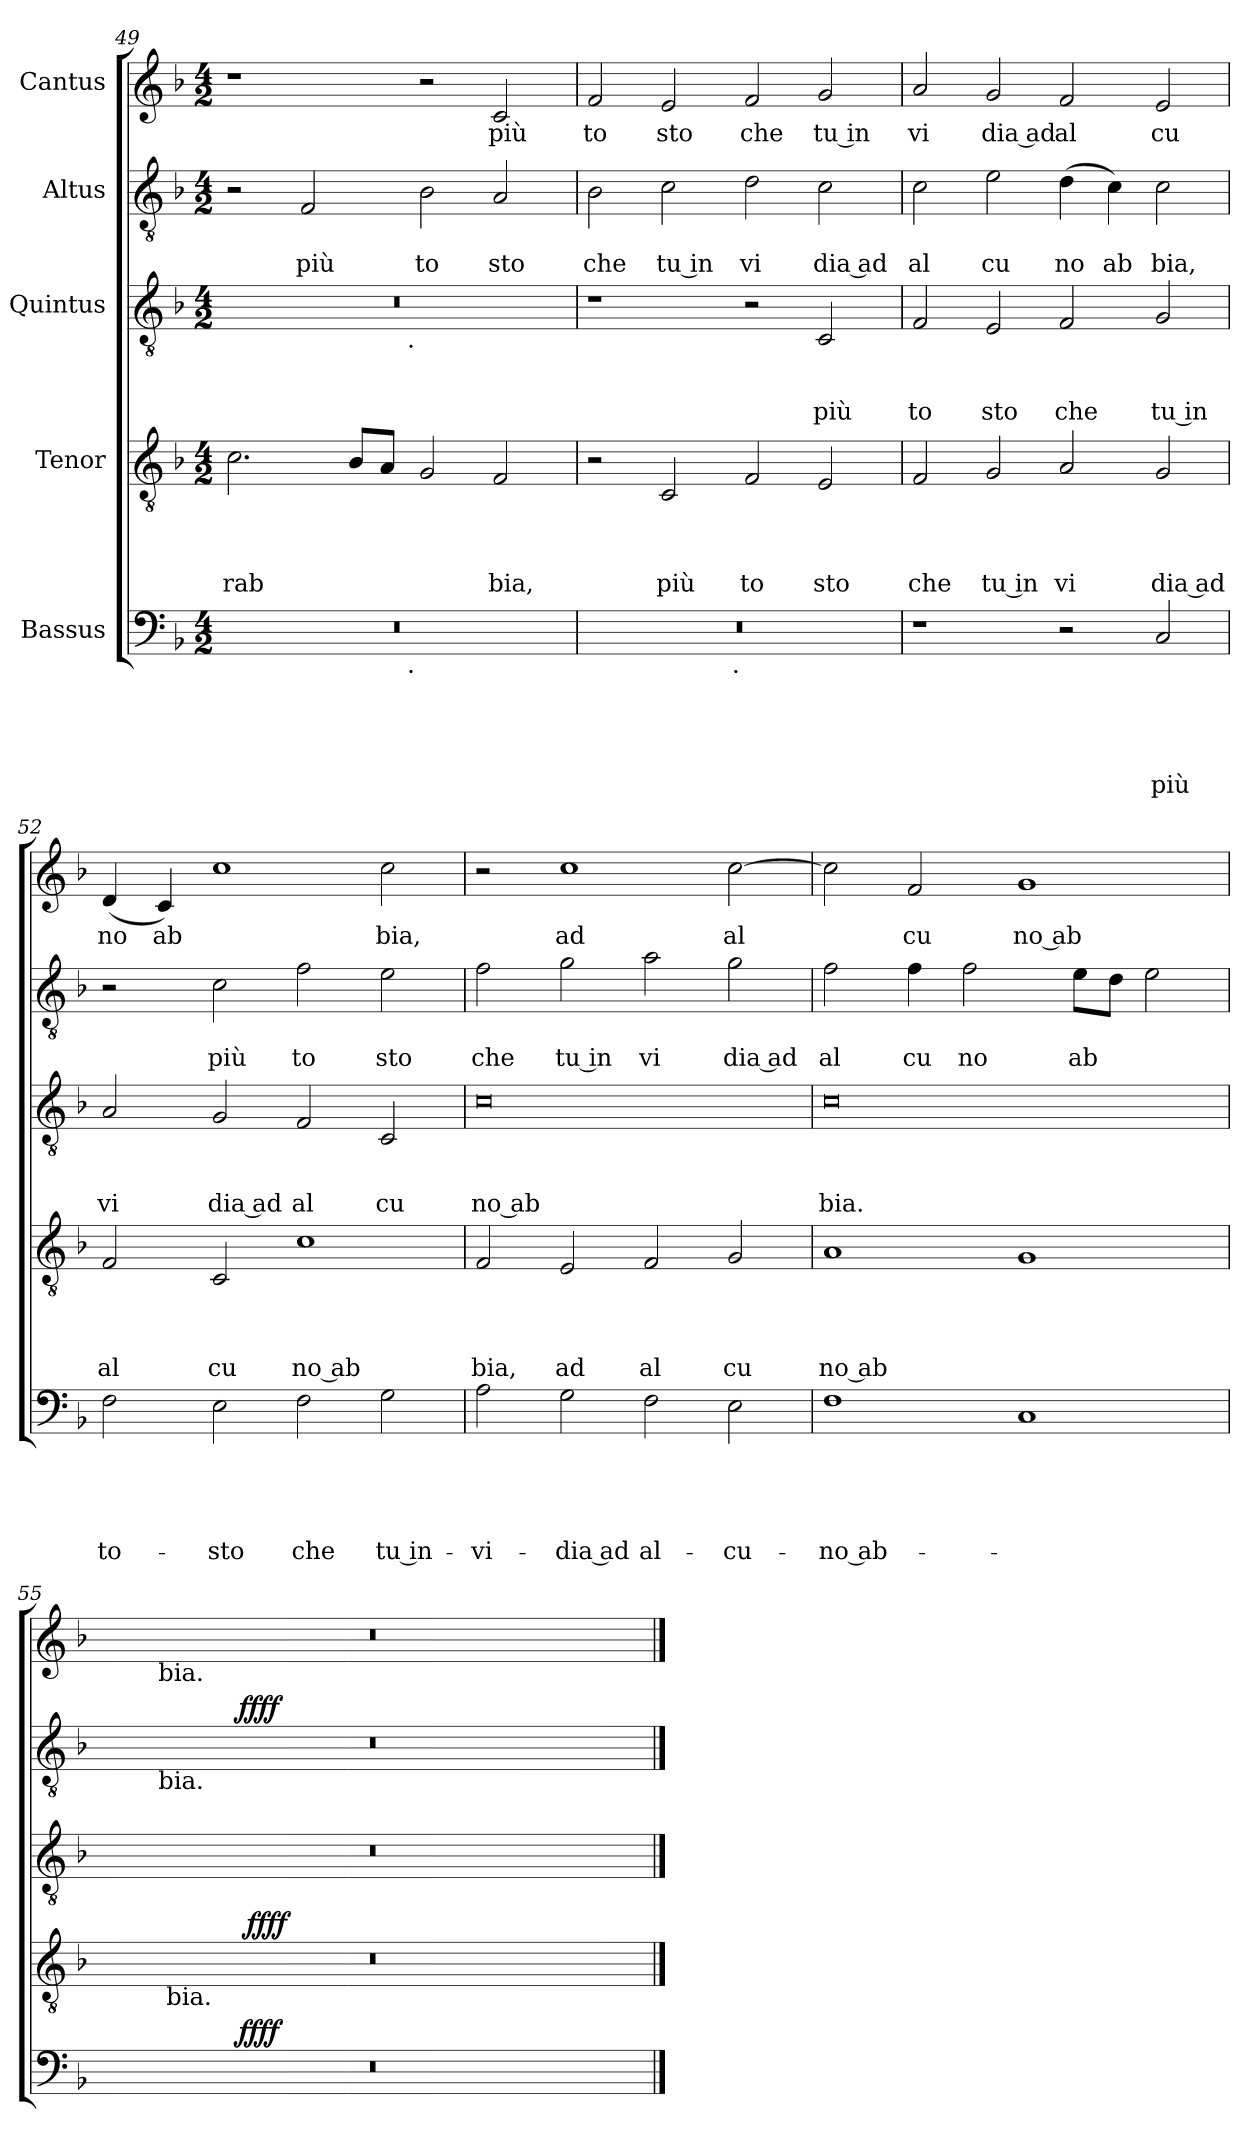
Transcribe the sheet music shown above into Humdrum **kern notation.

**kern	**text	**text	**text	**text	**text	**dynam	**kern	**text	**text	**text	**text	**dynam	**kern	**text	**text	**text	**kern	**text	**text	**dynam	**kern	**text
*part5	*part5	*part5	*part5	*part5	*part5	*part5	*part4	*part4	*part4	*part4	*part4	*part4	*part3	*part3	*part3	*part3	*part2	*part2	*part2	*part2	*part1	*part1
*staff5	*staff5	*staff5	*staff5	*staff5	*staff5	*staff5	*staff4	*staff4	*staff4	*staff4	*staff4	*staff4	*staff3	*staff3	*staff3	*staff3	*staff2	*staff2	*staff2	*staff2	*staff1	*staff1
*I"Bassus	*	*	*	*	*	*	*I"Tenor	*	*	*	*	*	*I"Quintus	*	*	*	*I"Altus	*	*	*	*I"Cantus	*
!!LO:PB:g=z
*clefF4	*	*	*	*	*	*	*clefGv2	*	*	*	*	*	*clefGv2	*	*	*	*clefGv2	*	*	*	*clefG2	*
*k[b-]	*	*	*	*	*	*	*k[b-]	*	*	*	*	*	*k[b-]	*	*	*	*k[b-]	*	*	*	*k[b-]	*
*F:	*	*	*	*	*	*	*F:	*	*	*	*	*	*F:	*	*	*	*F:	*	*	*	*F:	*
*M4/2	*	*	*	*	*	*	*M4/2	*	*	*	*	*	*M4/2	*	*	*	*M4/2	*	*	*	*M4/2	*
=49	=49	=49	=49	=49	=49	=49	=49	=49	=49	=49	=49	=49	=49	=49	=49	=49	=49	=49	=49	=49	=49	=49
!	!	!	!	!	!	!	!	!	!	!	!LO:LY:b	!	!	!	!	!	!	!	!	!	!	!
*^	*	*	*	*	*	*	*	*	*	*	*	*	*^	*	*	*	*	*	*	*	*	*
0r	2ryy	.	.	.	.	.	.	2.c\	.	.	.	rab	.	0r	2ryy	.	.	.	2r	.	.	.	1r	.
!	!	!	!	!	!	!	!	!	!	!	!	!	!	!	!	!	!	!	!	!	!LO:LY:b	!	!	!
.	4...ryy	.	.	.	.	.	.	.	.	.	.	.	.	.	4...ryy	.	.	.	2F/	.	più	.	.	.
.	.	.	.	.	.	.	.	8B-/L	.	.	.	.	.	.	.	.	.	.	.	.	.	.	.	.
.	.	.	.	.	.	.	.	8A/J	.	.	.	.	.	.	.	.	.	.	.	.	.	.	.	.
!	!	!	!	!	!	!	!	!	!	!	!	!	!	!	!LO:TX:b:t=.	!	!	!	!	!	!	!	!	!
!	!LO:TX:b:t=.	!	!	!	!	!	!	!	!	!	!	!	!	!	!	!	!	!	!	!	!	!	!	!
.	1ryy	.	.	.	.	.	.	.	.	.	.	.	.	.	1ryy	.	.	.	.	.	.	.	.	.
!	!	!	!	!	!	!	!	!	!	!	!	!	!	!	!	!	!	!	!	!	!LO:LY:b	!	!	!
.	.	.	.	.	.	.	.	2G/	.	.	.	.	.	.	.	.	.	.	2B-\	.	to	.	2r	.
!	!	!	!	!	!	!	!	!	!	!	!	!LO:LY:b	!	!	!	!	!	!	!	!	!LO:LY:b	!	!	!LO:LY:b
.	.	.	.	.	.	.	.	2F/	.	.	.	bia,	.	.	.	.	.	.	2A/	.	sto	.	2c/	più
.	32ryy	.	.	.	.	.	.	.	.	.	.	.	.	.	32ryy	.	.	.	.	.	.	.	.	.
=50	=50	=50	=50	=50	=50	=50	=50	=50	=50	=50	=50	=50	=50	=50	=50	=50	=50	=50	=50	=50	=50	=50	=50	=50
!	!	!	!	!	!	!	!	!	!	!	!	!	!	!	!	!	!	!	!	!	!LO:LY:b	!	!	!LO:LY:b
*	*	*	*	*	*	*	*	*	*	*	*	*	*	*v	*v	*	*	*	*	*	*	*	*	*
0r	2ryy	.	.	.	.	.	.	2r	.	.	.	.	.	1r	.	.	.	2B-\	.	che	.	2f/	to
!	!	!	!	!	!	!	!	!	!	!	!	!LO:LY:b	!	!	!	!	!	!	!	!LO:LY:b:rj	!	!	!LO:LY:b
.	4...ryy	.	.	.	.	.	.	2C/	.	.	.	più	.	.	.	.	.	2c\	.	tu in	.	2e/	sto
!	!LO:TX:b:t=.	!	!	!	!	!	!	!	!	!	!	!	!	!	!	!	!	!	!	!	!	!	!
.	1ryy	.	.	.	.	.	.	.	.	.	.	.	.	.	.	.	.	.	.	.	.	.	.
!	!	!	!	!	!	!	!	!	!	!	!	!LO:LY:b	!	!	!	!	!	!	!	!LO:LY:b	!	!	!LO:LY:b
.	.	.	.	.	.	.	.	2F/	.	.	.	to	.	2r	.	.	.	2d\	.	vi	.	2f/	che
!	!	!	!	!	!	!	!	!	!	!	!	!LO:LY:b	!	!	!	!	!LO:LY:b	!	!	!LO:LY:b:rj	!	!	!LO:LY:b:rj
.	.	.	.	.	.	.	.	2E/	.	.	.	sto	.	2C/	.	.	più	2c\	.	dia ad	.	2g/	tu in
.	32ryy	.	.	.	.	.	.	.	.	.	.	.	.	.	.	.	.	.	.	.	.	.	.
=51	=51	=51	=51	=51	=51	=51	=51	=51	=51	=51	=51	=51	=51	=51	=51	=51	=51	=51	=51	=51	=51	=51	=51
!	!	!	!	!	!	!	!	!	!	!	!	!LO:LY:b	!	!	!	!	!LO:LY:b	!	!	!LO:LY:b	!	!	!LO:LY:b
*v	*v	*	*	*	*	*	*	*	*	*	*	*	*	*	*	*	*	*	*	*	*	*	*
1r	.	.	.	.	.	.	2F/	.	.	.	che	.	2F/	.	.	to	2c\	.	al	.	2a/	vi
!	!	!	!	!	!	!	!	!	!	!	!LO:LY:b:rj	!	!	!	!	!LO:LY:b	!	!	!LO:LY:b	!	!	!LO:LY:b:rj
.	.	.	.	.	.	.	2G/	.	.	.	tu in	.	2E/	.	.	sto	2e\	.	cu	.	2g/	dia ad
!	!	!	!	!	!	!	!	!	!	!	!LO:LY:b	!	!	!	!	!LO:LY:b	!	!	!LO:LY:b	!	!	!LO:LY:b
2r	.	.	.	.	.	.	2A/	.	.	.	vi	.	2F/	.	.	che	(<4d\	.	no	.	2f/	al
!	!	!	!	!	!	!	!	!	!	!	!	!	!	!	!	!	!	!	!LO:LY:b	!	!	!
.	.	.	.	.	.	.	.	.	.	.	.	.	.	.	.	.	4c\)	.	ab	.	.	.
!	!	!	!	!	!LO:LY:b	!	!	!	!	!	!LO:LY:b:rj	!	!	!	!	!LO:LY:b:rj	!	!	!LO:LY:b	!	!	!LO:LY:b
2C/	.	.	.	.	più	.	2G/	.	.	.	dia ad	.	2G/	.	.	tu in	2c\	.	bia,	.	2e/	cu
=52	=52	=52	=52	=52	=52	=52	=52	=52	=52	=52	=52	=52	=52	=52	=52	=52	=52	=52	=52	=52	=52	=52
!	!	!	!	!	!LO:LY:b	!	!	!	!	!	!LO:LY:b	!	!	!	!	!LO:LY:b	!	!	!	!	!	!LO:LY:b
2F\	.	.	.	.	to-	.	2F/	.	.	.	al	.	2A/	.	.	vi	2r	.	.	.	(<4d/	no
!	!	!	!	!	!	!	!	!	!	!	!	!	!	!	!	!	!	!	!	!	!	!LO:LY:b
.	.	.	.	.	.	.	.	.	.	.	.	.	.	.	.	.	.	.	.	.	4c/)	ab
!	!	!	!	!	!LO:LY:b	!	!	!	!	!	!LO:LY:b	!	!	!	!	!LO:LY:b:rj	!	!	!LO:LY:b	!	!	!
2E\	.	.	.	.	-sto	.	2C/	.	.	.	cu	.	2G/	.	.	dia ad	2c\	.	più	.	1cc	.
!	!	!	!	!	!LO:LY:b	!	!	!	!	!	!LO:LY:b:rj	!	!	!	!	!LO:LY:b	!	!	!LO:LY:b	!	!	!
2F\	.	.	.	.	che	.	1c	.	.	.	no ab	.	2F/	.	.	al	2f\	.	to	.	.	.
!	!	!	!	!	!LO:LY:b:rj	!	!	!	!	!	!	!	!	!	!	!LO:LY:b	!	!	!LO:LY:b	!	!	!LO:LY:b
2G\	.	.	.	.	tu in-	.	.	.	.	.	.	.	2C/	.	.	cu	2e\	.	sto	.	2cc\	bia,
=53	=53	=53	=53	=53	=53	=53	=53	=53	=53	=53	=53	=53	=53	=53	=53	=53	=53	=53	=53	=53	=53	=53
!	!	!	!	!	!LO:LY:b	!	!	!	!	!	!LO:LY:b	!	!	!	!	!LO:LY:b:rj	!	!	!LO:LY:b	!	!	!
2A\	.	.	.	.	-vi-	.	2F/	.	.	.	bia,	.	0c	.	.	no ab	2f\	.	che	.	2r	.
!	!	!	!	!	!LO:LY:b:rj	!	!	!	!	!	!LO:LY:b	!	!	!	!	!	!	!	!LO:LY:b:rj	!	!	!LO:LY:b
2G\	.	.	.	.	-dia ad	.	2E/	.	.	.	ad	.	.	.	.	.	2g\	.	tu in	.	1cc	ad
!	!	!	!	!	!LO:LY:b	!	!	!	!	!	!LO:LY:b	!	!	!	!	!	!	!	!LO:LY:b	!	!	!
2F\	.	.	.	.	al-	.	2F/	.	.	.	al	.	.	.	.	.	2a\	.	vi	.	.	.
!	!	!	!	!	!LO:LY:b	!	!	!	!	!	!LO:LY:b	!	!	!	!	!	!	!	!LO:LY:b:rj	!	!	!LO:LY:b
2E\	.	.	.	.	-cu-	.	2G/	.	.	.	cu	.	.	.	.	.	2g\	.	dia ad	.	[>2cc\	al
=54	=54	=54	=54	=54	=54	=54	=54	=54	=54	=54	=54	=54	=54	=54	=54	=54	=54	=54	=54	=54	=54	=54
!	!	!	!	!	!LO:LY:b	!	!	!	!	!	!LO:LY:b	!	!	!	!	!LO:LY:b	!	!	!LO:LY:b	!	!	!
1F	.	.	.	.	-no ab-	.	1A	.	.	.	no ab	.	0c	.	.	bia.	2f\	.	al	.	2cc\]	.
!	!	!	!	!	!	!	!	!	!	!	!	!	!	!	!	!	!	!	!LO:LY:b	!	!	!LO:LY:b
.	.	.	.	.	.	.	.	.	.	.	.	.	.	.	.	.	4f\	.	cu	.	2f/	cu
!	!	!	!	!	!	!	!	!	!	!	!	!	!	!	!	!	!	!	!LO:LY:b	!	!	!
.	.	.	.	.	.	.	.	.	.	.	.	.	.	.	.	.	2f\	.	no	.	.	.
!	!	!	!	!	!	!	!	!	!	!	!	!	!	!	!	!	!	!	!	!	!	!LO:LY:b:rj
1C	.	.	.	.	.	.	1G	.	.	.	.	.	.	.	.	.	.	.	.	.	1g	no ab
!	!	!	!	!	!	!	!	!	!	!	!	!	!	!	!	!	!	!	!LO:LY:b:rj	!	!	!
.	.	.	.	.	.	.	.	.	.	.	.	.	.	.	.	.	8e\L	.	ab	.	.	.
.	.	.	.	.	.	.	.	.	.	.	.	.	.	.	.	.	8d\J	.	.	.	.	.
.	.	.	.	.	.	.	.	.	.	.	.	.	.	.	.	.	2e\	.	.	.	.	.
=55	=55	=55	=55	=55	=55	=55	=55	=55	=55	=55	=55	=55	=55	=55	=55	=55	=55	=55	=55	=55	=55	=55
*^	*	*	*	*	*	*	*^	*	*	*	*	*	*	*	*	*	*^	*	*	*	*^	*
*	*	*	*	*	*	*	*	*	*^	*	*	*	*	*	*	*	*	*	*	*^	*	*	*	*	*	*
0r	3ryy	.	.	.	.	.	.	0r	4ryy	8..ryy	.	.	.	.	.	0r	.	.	.	0r	3ryy	6ryy	.	.	.	0r	6ryy	.
.	.	.	.	.	.	.	.	.	.	.	.	.	.	.	.	.	.	.	.	.	.	24ryy	.	.	.	.	24ryy	.
!	!	!	!	!	!	!	!	!	!	!	!	!	!	!	!	!	!	!	!	!	!	!	!	!	!	!	!LO:TX:b:t=bia.	!
!	!	!	!	!	!	!	!	!	!	!	!	!	!	!	!	!	!	!	!	!	!	!LO:TX:b:t=bia.	!	!	!	!	!	!
.	.	.	.	.	.	.	.	.	.	.	.	.	.	.	.	.	.	.	.	.	.	3%2ryy	.	.	.	.	3%2ryy	.
!	!	!	!	!	!	!	!	!	!	!LO:TX:b:t=bia.	!	!	!	!	!	!	!	!	!	!	!	!	!	!	!	!	!	!
.	.	.	.	.	.	.	.	.	.	1ryy	.	.	.	.	.	.	.	.	.	.	.	.	.	.	.	.	.	.
.	.	.	.	.	.	.	.	.	8ryy	.	.	.	.	.	.	.	.	.	.	.	.	.	.	.	.	.	.	.
.	24.ryy	.	.	.	.	.	.	.	.	.	.	.	.	.	.	.	.	.	.	.	24.ryy	.	.	.	.	.	.	.
.	.	.	.	.	.	.	.	.	32ryy	.	.	.	.	.	.	.	.	.	.	.	.	.	.	.	.	.	.	.
!	!	!	!	!	!	!	!LO:DY:b	!	!	!	!	!	!	!	!	!	!	!	!	!	!	!	!	!	!LO:DY:a	!	!	!
.	3%2ryy	.	.	.	.	.	ffff	.	.	.	.	.	.	.	.	.	.	.	.	.	3%2ryy	.	.	.	ffff	.	.	.
!	!	!	!	!	!	!	!	!	!	!	!	!	!	!	!LO:DY:b	!	!	!	!	!	!	!	!	!	!	!	!	!
.	.	.	.	.	.	.	.	.	1ryy	.	.	.	.	.	ffff	.	.	.	.	.	.	.	.	.	.	.	.	.
.	.	.	.	.	.	.	.	.	.	.	.	.	.	.	.	.	.	.	.	.	.	3%2ryy	.	.	.	.	3%2ryy	.
.	3%2ryy	.	.	.	.	.	.	.	.	.	.	.	.	.	.	.	.	.	.	.	3%2ryy	.	.	.	.	.	.	.
.	.	.	.	.	.	.	.	.	.	2ryy	.	.	.	.	.	.	.	.	.	.	.	.	.	.	.	.	.	.
.	.	.	.	.	.	.	.	.	2ryy	.	.	.	.	.	.	.	.	.	.	.	.	.	.	.	.	.	.	.
.	.	.	.	.	.	.	.	.	.	.	.	.	.	.	.	.	.	.	.	.	.	3ryy	.	.	.	.	3ryy	.
.	.	.	.	.	.	.	.	.	.	4ryy	.	.	.	.	.	.	.	.	.	.	.	.	.	.	.	.	.	.
.	6ryy	.	.	.	.	.	.	.	.	.	.	.	.	.	.	.	.	.	.	.	6ryy	.	.	.	.	.	.	.
.	.	.	.	.	.	.	.	.	.	.	.	.	.	.	.	.	.	.	.	.	.	12.ryy	.	.	.	.	12.ryy	.
.	12ryy	.	.	.	.	.	.	.	.	.	.	.	.	.	.	.	.	.	.	.	12ryy	.	.	.	.	.	.	.
.	.	.	.	.	.	.	.	.	16.ryy	.	.	.	.	.	.	.	.	.	.	.	.	.	.	.	.	.	.	.
.	.	.	.	.	.	.	.	.	.	32ryy	.	.	.	.	.	.	.	.	.	.	.	.	.	.	.	.	.	.
.	48ryy	.	.	.	.	.	.	.	.	.	.	.	.	.	.	.	.	.	.	.	48ryy	.	.	.	.	.	.	.
*v	*v	*	*	*	*	*	*	*	*	*	*	*	*	*	*	*	*	*	*	*v	*v	*v	*	*	*	*v	*v	*
*	*	*	*	*	*	*	*v	*v	*v	*	*	*	*	*	*	*	*	*	*	*	*	*	*	*
==	==	==	==	==	==	==	==	==	==	==	==	==	==	==	==	==	==	==	==	==	==	==
*-	*-	*-	*-	*-	*-	*-	*-	*-	*-	*-	*-	*-	*-	*-	*-	*-	*-	*-	*-	*-	*-	*-
